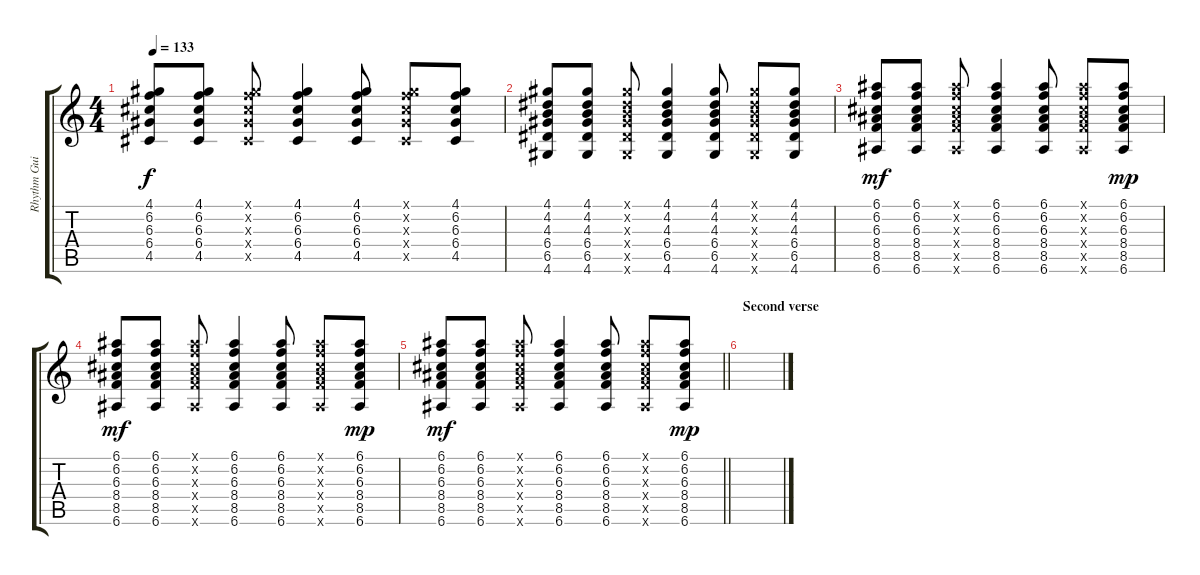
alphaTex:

\track ("Rhythm Guitar (Acoustic)" "Rhythm Gui") {instrument acousticguitarsteel}
\staff {score tabs}
\tuning (E4 B3 G3 D3 A2 E2) {hide}
\ts (4 4)
\tempo 133
\clef g2
\ks c
(4.1 6.2 6.3 6.4 4.5).8{dy f} (4.1 6.2 6.3 6.4 4.5).8 (4.1{x} 6.2{x} 6.3{x} 6.4{x} 4.5{x}).8 (4.1 6.2 6.3 6.4 4.5).4 (4.1 6.2 6.3 6.4 4.5).8 (4.1{x} 6.2{x} 6.3{x} 6.4{x} 4.5{x}).8 (4.1 6.2 6.3 6.4 4.5).8 |
(4.1 4.2 4.3 6.4 6.5 4.6).8 (4.1 4.2 4.3 6.4 6.5 4.6).8 (4.1{x} 4.2{x} 4.3{x} 6.4{x} 6.5{x} 4.6{x}).8 (4.1 4.2 4.3 6.4 6.5 4.6).4 (4.1 4.2 4.3 6.4 6.5 4.6).8 (4.1{x} 4.2{x} 4.3{x} 6.4{x} 6.5{x} 4.6{x}).8 (4.1 4.2 4.3 6.4 6.5 4.6).8 |
(6.1 6.2 6.3 8.4 8.5 6.6).8{dy mf} (6.1 6.2 6.3 8.4 8.5 6.6).8 (6.1{x} 6.2{x} 6.3{x} 8.4{x} 8.5{x} 6.6{x}).8 (6.1 6.2 6.3 8.4 8.5 6.6).4 (6.1 6.2 6.3 8.4 8.5 6.6).8 (6.1{x} 6.2{x} 6.3{x} 8.4{x} 8.5{x} 6.6{x}).8 (6.1 6.2 6.3 8.4 8.5 6.6).8{dy mp} |
(6.1 6.2 6.3 8.4 8.5 6.6).8{dy mf} (6.1 6.2 6.3 8.4 8.5 6.6).8 (6.1{x} 6.2{x} 6.3{x} 8.4{x} 8.5{x} 6.6{x}).8 (6.1 6.2 6.3 8.4 8.5 6.6).4 (6.1 6.2 6.3 8.4 8.5 6.6).8 (6.1{x} 6.2{x} 6.3{x} 8.4{x} 8.5{x} 6.6{x}).8 (6.1 6.2 6.3 8.4 8.5 6.6).8{dy mp} |
\barLineRight lightlight
(6.1 6.2 6.3 8.4 8.5 6.6).8{dy mf} (6.1 6.2 6.3 8.4 8.5 6.6).8 (6.1{x} 6.2{x} 6.3{x} 8.4{x} 8.5{x} 6.6{x}).8 (6.1 6.2 6.3 8.4 8.5 6.6).4 (6.1 6.2 6.3 8.4 8.5 6.6).8 (6.1{x} 6.2{x} 6.3{x} 8.4{x} 8.5{x} 6.6{x}).8 (6.1 6.2 6.3 8.4 8.5 6.6).8{dy mp} |
\section ("" "Second verse")
